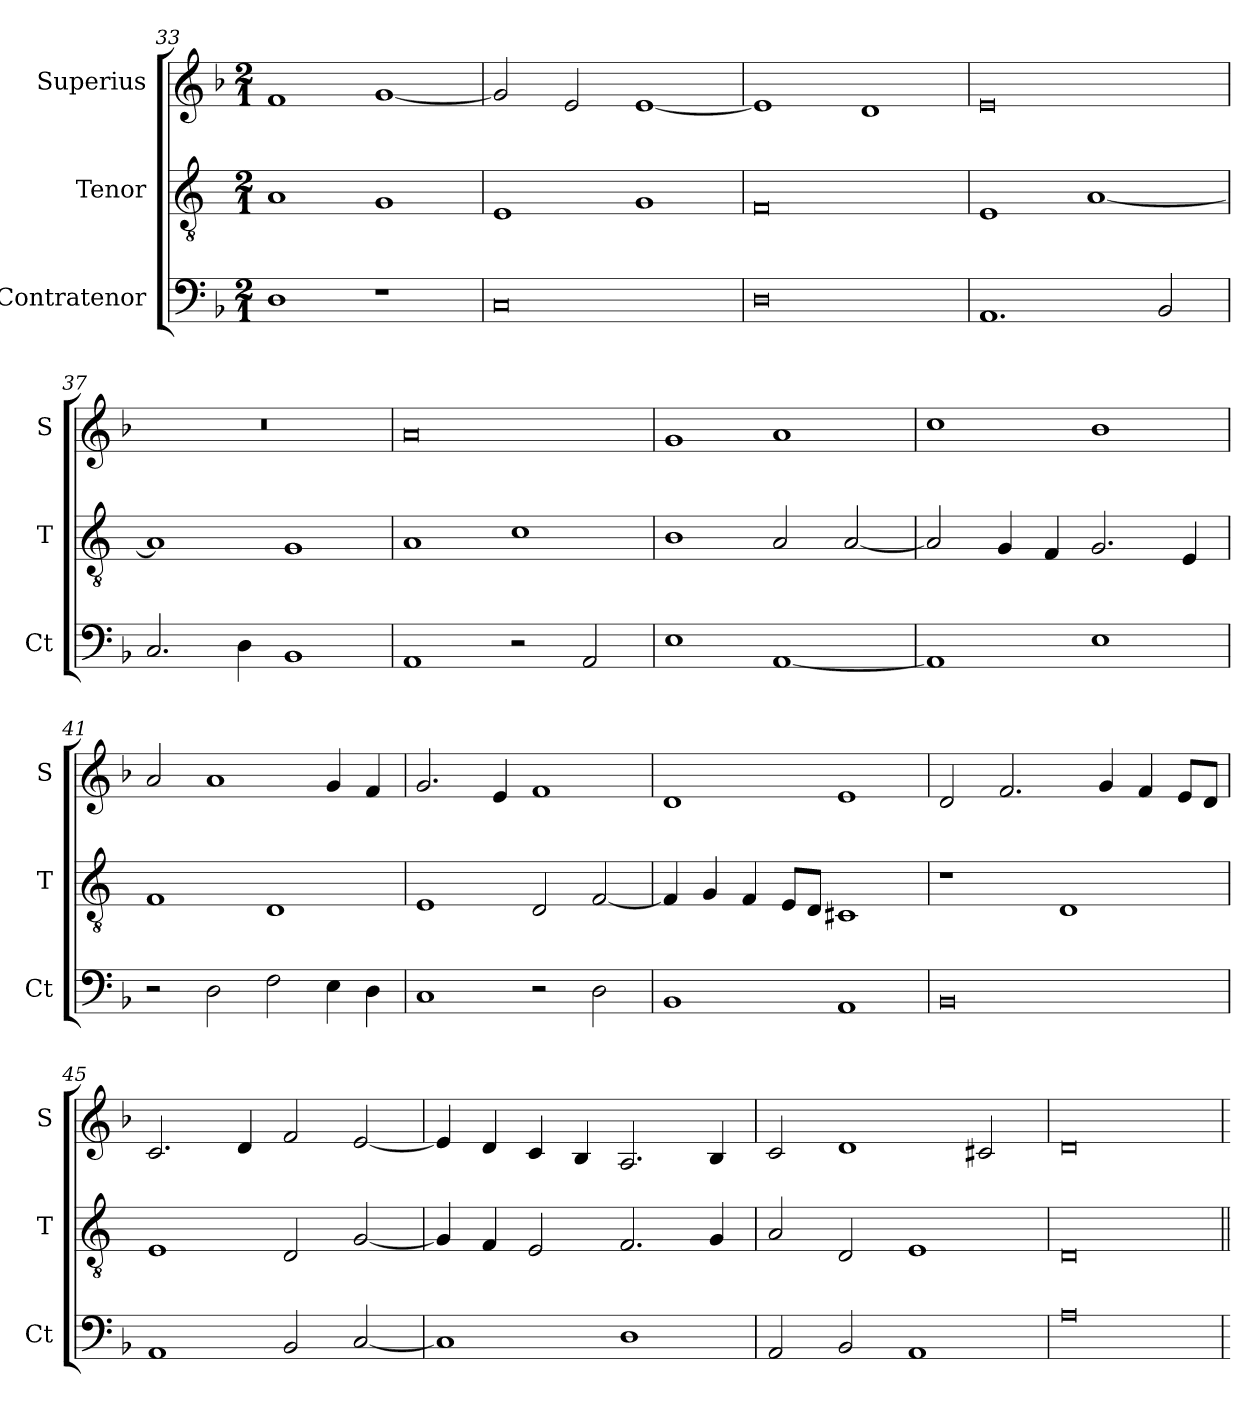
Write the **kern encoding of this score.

**kern	**kern	**kern
*part3	*part2	*part1
*staff3	*staff2	*staff1
*I"Contratenor	*I"Tenor	*I"Superius
*I'Ct	*I'T	*I'S
*clefF4	*clefGv2	*clefG2
*k[b-]	*k[]	*k[b-]
*M2/1	*M2/1	*M2/1
=33	=33	=33
1D	1A	1f
1r	1G	[1g
=34	=34	=34
0C	1E	2g]
.	.	2e
.	1G	[1e
=35	=35	=35
0D	0F	1e]
.	.	1d
=36	=36	=36
1.AA	1E	0e
.	[1A	.
2BB-	.	.
=37	=37	=37
2.C	1A]	0r
4D	.	.
1BB-	1G	.
=38	=38	=38
1AA	1A	0a
2r	1c	.
2AA	.	.
=39	=39	=39
1E	1B	1g
[1AA	2A	1a
.	[2A	.
=40	=40	=40
1AA]	2A]	1cc
.	4G	.
.	4F	.
1E	2.G	1b-
.	4E	.
=41	=41	=41
2r	1F	2a
2D	.	1a
2F	1D	.
4E	.	4g
4D	.	4f
=42	=42	=42
1C	1E	2.g
.	.	4e
2r	2D	1f
2D	[2F	.
=43	=43	=43
1BB-	4F]	1d
.	4G	.
.	4F	.
.	8EL	.
.	8DJ	.
1AA	1C#X	1e
=44	=44	=44
0BB-	1r	2d
.	.	2.f
.	1D	.
.	.	4g
.	.	4f
.	.	8eL
.	.	8dJ
=45	=45	=45
1AA	1E	2.c
.	.	4d
2BB-	2D	2f
[2C	[2G	[2e
=46	=46	=46
1C]	4G]	4e]
.	4F	4d
.	2E	4c
.	.	4B-
1D	2.F	2.A
.	4G	4B-
=47	=47	=47
2AA	2A	2c
2BB-	2D	1d
1AA	1E	.
.	.	2c#X
=48	=48	=48
0A	0D	0d
=	=||	=
*-	*-	*-
